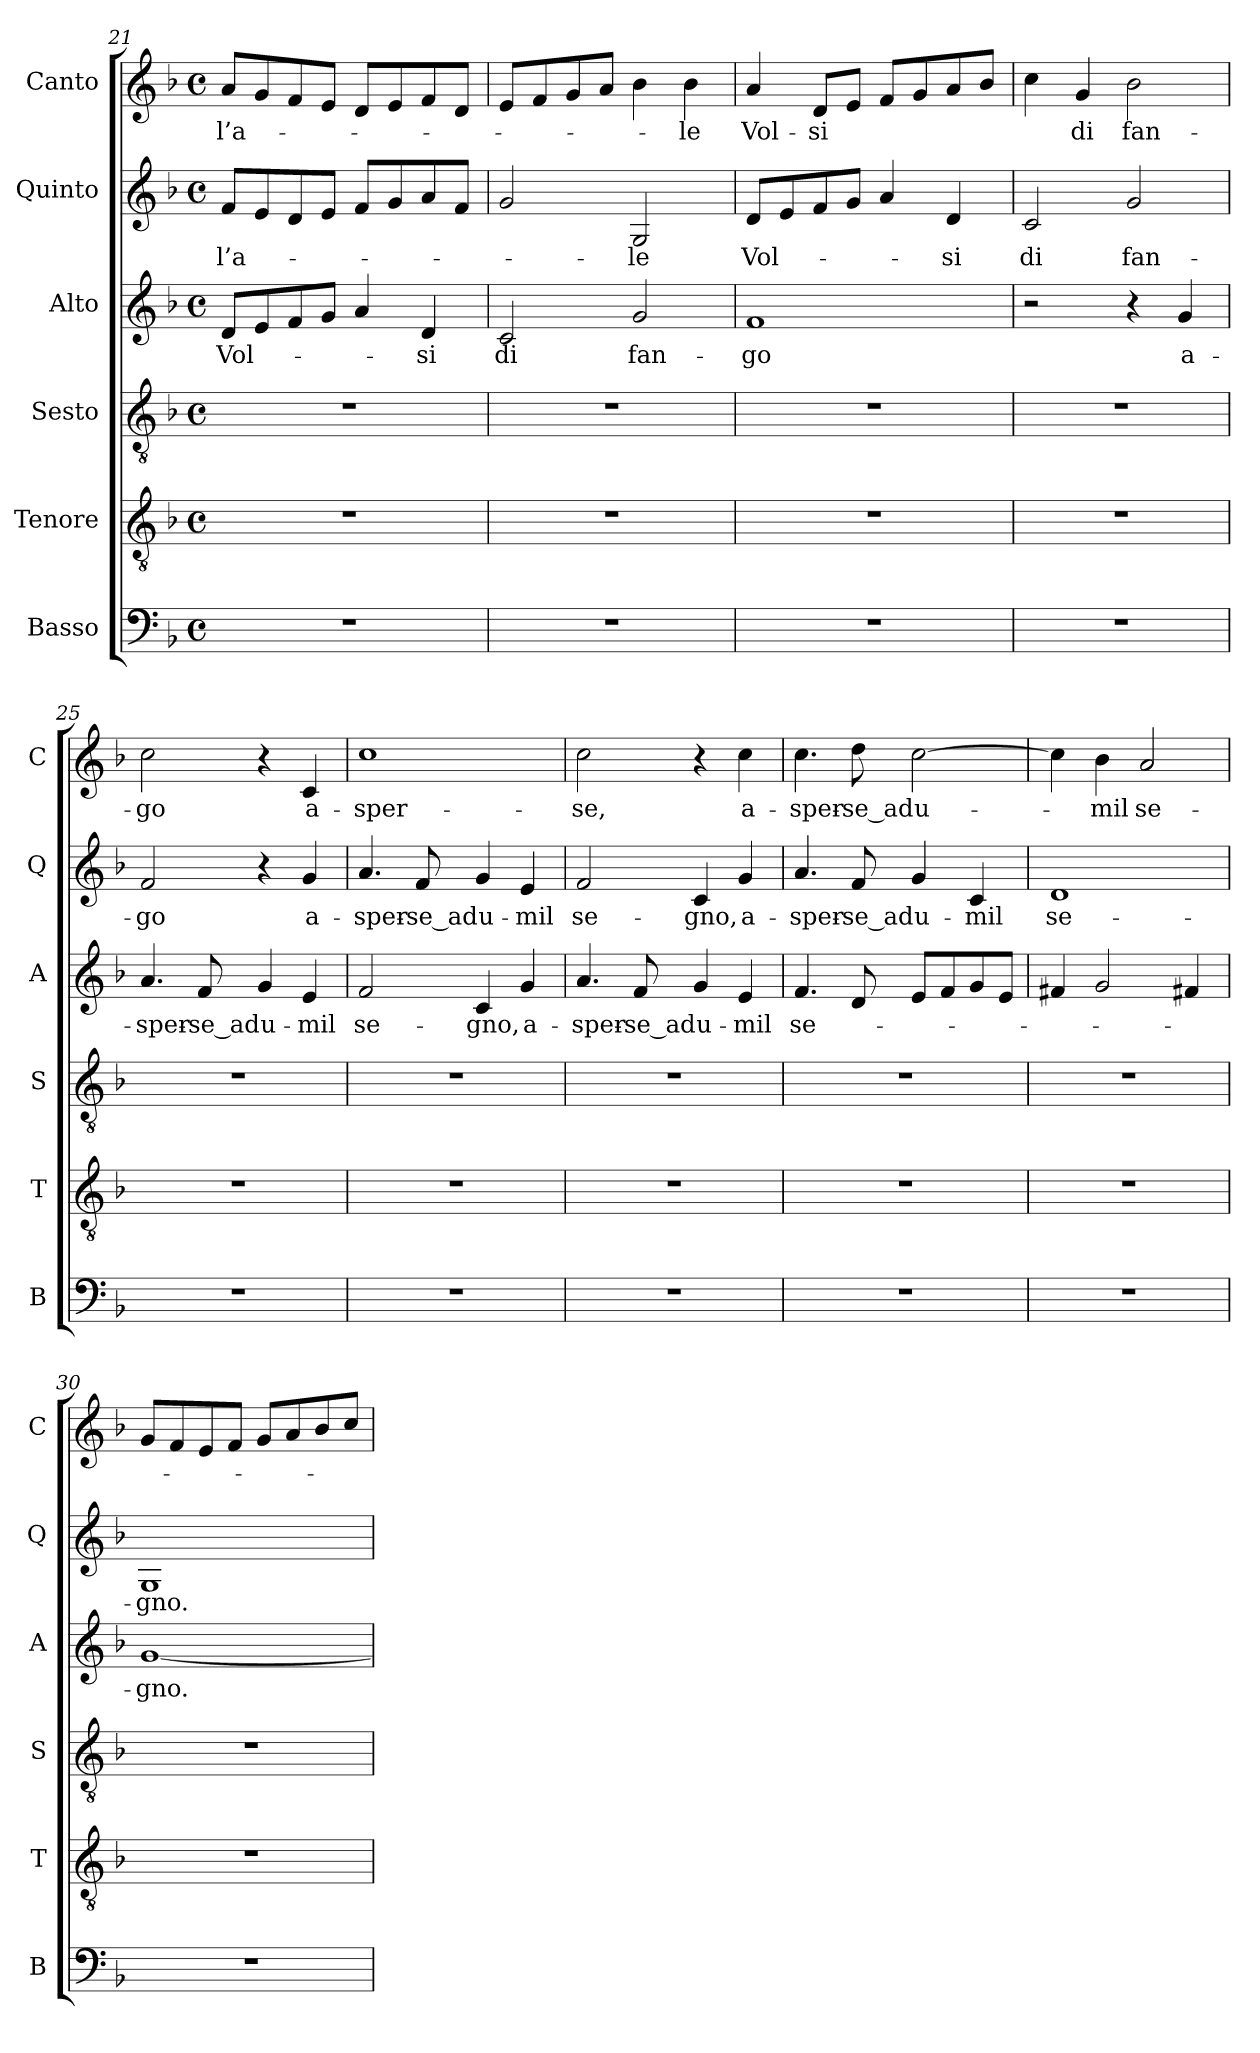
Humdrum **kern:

**kern	**kern	**kern	**kern	**text	**kern	**text	**kern	**text
*part6	*part5	*part4	*part3	*part3	*part2	*part2	*part1	*part1
*staff6	*staff5	*staff4	*staff3	*staff3	*staff2	*staff2	*staff1	*staff1
*I"Basso	*I"Tenore	*I"Sesto	*I"Alto	*	*I"Quinto	*	*I"Canto	*
*I'B	*I'T	*I'S	*I'A	*	*I'Q	*	*I'C	*
*clefF4	*clefGv2	*clefGv2	*clefG2	*	*clefG2	*	*clefG2	*
*k[b-]	*k[b-]	*k[b-]	*k[b-]	*	*k[b-]	*	*k[b-]	*
*F:	*F:	*F:	*F:	*	*F:	*	*F:	*
*M4/4	*M4/4	*M4/4	*M4/4	*	*M4/4	*	*M4/4	*
*met(c)	*met(c)	*met(c)	*met(c)	*	*met(c)	*	*met(c)	*
=21	=21	=21	=21	=21	=21	=21	=21	=21
1r	1r	1r	8dL	Vol-	8fL	l’a-	8aL	l’a-
.	.	.	8e	.	8e	.	8g	.
.	.	.	8f	.	8d	.	8f	.
.	.	.	8gJ	.	8eJ	.	8eJ	.
.	.	.	4a	.	8fL	.	8dL	.
.	.	.	.	.	8g	.	8e	.
.	.	.	4d	-si	8a	.	8f	.
.	.	.	.	.	8fJ	.	8dJ	.
=22	=22	=22	=22	=22	=22	=22	=22	=22
1r	1r	1r	2c	-di	2g	.	8eL	.
.	.	.	.	.	.	.	8f	.
.	.	.	.	.	.	.	8g	.
.	.	.	.	.	.	.	8aJ	.
.	.	.	2g	fan-	2G	-le	4b-	.
.	.	.	.	.	.	.	4b-	-le
=23	=23	=23	=23	=23	=23	=23	=23	=23
1r	1r	1r	1f	-go	8dL	Vol-	4a	Vol-
.	.	.	.	.	8e	.	.	.
.	.	.	.	.	8f	.	8dL	-si
.	.	.	.	.	8gJ	.	8eJ	.
.	.	.	.	.	4a	.	8fL	.
.	.	.	.	.	.	.	8g	.
.	.	.	.	.	4d	-si	8a	.
.	.	.	.	.	.	.	8b-J	.
=24	=24	=24	=24	=24	=24	=24	=24	=24
1r	1r	1r	2r	.	2c	-di	4cc	.
.	.	.	.	.	.	.	4g	-di
.	.	.	4r	.	2g	fan-	2b-	fan-
.	.	.	4g	a-	.	.	.	.
=25	=25	=25	=25	=25	=25	=25	=25	=25
1r	1r	1r	4.a	sper-	2f	-go	2cc	-go
.	.	.	8f	-se_ad	.	.	.	.
.	.	.	4g	u-	4r	.	4r	.
.	.	.	4e	-mil	4g	a-	4c	a-
=26	=26	=26	=26	=26	=26	=26	=26	=26
1r	1r	1r	2f	se-	4.a	sper-	1cc	sper-
.	.	.	.	.	8f	-se_ad	.	.
.	.	.	4c	-gno,	4g	u-	.	.
.	.	.	4g	a-	4e	-mil	.	.
=27	=27	=27	=27	=27	=27	=27	=27	=27
1r	1r	1r	4.a	sper-	2f	se-	2cc	-se,
.	.	.	8f	-se_ad	.	.	.	.
.	.	.	4g	u-	4c	-gno,	4r	.
.	.	.	4e	-mil	4g	a-	4cc	a-
=28	=28	=28	=28	=28	=28	=28	=28	=28
1r	1r	1r	4.f	se-	4.a	sper-	4.cc	sper-
.	.	.	8d	.	8f	-se_ad	8dd	-se_ad
.	.	.	8eL	.	4g	u-	[2cc	u-
.	.	.	8f	.	.	.	.	.
.	.	.	8g	.	4c	-mil	.	.
.	.	.	8eJ	.	.	.	.	.
=29	=29	=29	=29	=29	=29	=29	=29	=29
1r	1r	1r	4f#X	.	1d	se-	4cc]	.
.	.	.	2g	.	.	.	4b-	-mil
.	.	.	.	.	.	.	2a	se-
.	.	.	4f#X	.	.	.	.	.
=30	=30	=30	=30	=30	=30	=30	=30	=30
1r	1r	1r	[1g	-gno.	1G	-gno.	8gL	.
.	.	.	.	.	.	.	8f	.
.	.	.	.	.	.	.	8e	.
.	.	.	.	.	.	.	8fJ	.
.	.	.	.	.	.	.	8gL	.
.	.	.	.	.	.	.	8a	.
.	.	.	.	.	.	.	8b-	.
.	.	.	.	.	.	.	8ccJ	.
=	=	=	=	=	=	=	=	=
*-	*-	*-	*-	*-	*-	*-	*-	*-
